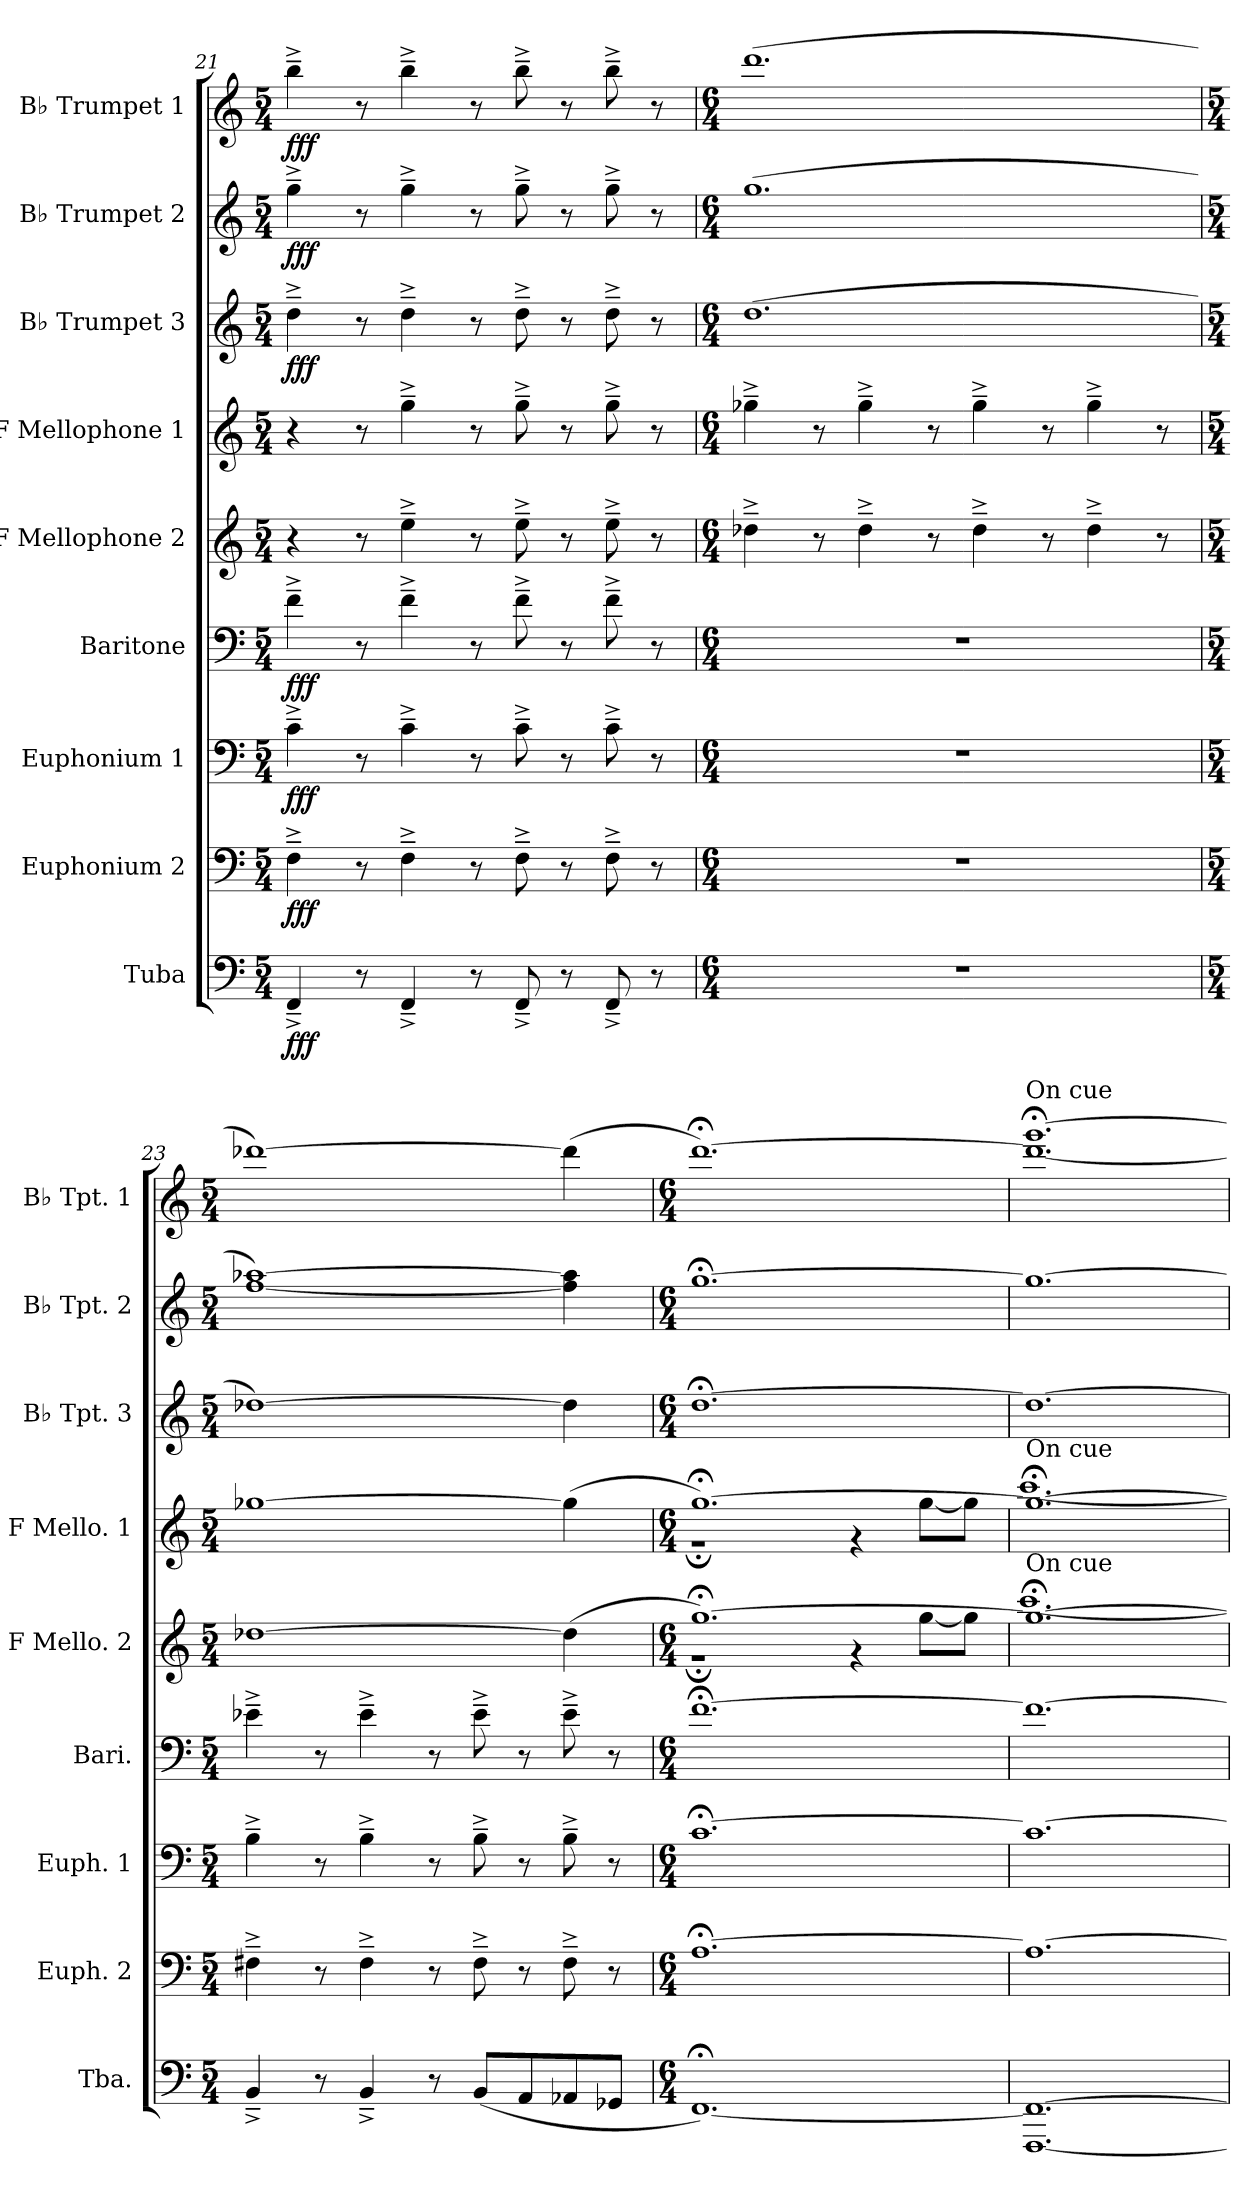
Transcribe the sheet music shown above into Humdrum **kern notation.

**kern	**dynam	**kern	**dynam	**kern	**dynam	**kern	**dynam	**kern	**kern	**kern	**dynam	**kern	**dynam	**kern	**dynam
*part9	*part9	*part8	*part8	*part7	*part7	*part6	*part6	*part5	*part4	*part3	*part3	*part2	*part2	*part1	*part1
*staff9	*staff9	*staff8	*staff8	*staff7	*staff7	*staff6	*staff6	*staff5	*staff4	*staff3	*staff3	*staff2	*staff2	*staff1	*staff1
*I"Tuba	*	*I"Euphonium 2	*	*I"Euphonium 1	*	*I"Baritone	*	*I"F Mellophone 2	*I"F Mellophone 1	*I"B♭ Trumpet 3	*	*I"B♭ Trumpet 2	*	*I"B♭ Trumpet 1	*
*I'Tba.	*	*I'Euph. 2	*	*I'Euph. 1	*	*I'Bari.	*	*I'F Mello. 2	*I'F Mello. 1	*I'B♭ Tpt. 3	*	*I'B♭ Tpt. 2	*	*I'B♭ Tpt. 1	*
*clefF4	*	*clefF4	*	*clefF4	*	*clefF4	*	*clefG2	*clefG2	*clefG2	*	*clefG2	*	*clefG2	*
*	*	*	*	*	*	*	*	*ITrd4c7	*ITrd4c7	*ITrd1c2	*	*ITrd1c2	*	*ITrd1c2	*
*k[]	*	*k[]	*	*k[]	*	*k[]	*	*k[b-]	*k[b-]	*k[b-e-]	*	*k[b-e-]	*	*k[b-e-]	*
*M5/4	*	*M5/4	*	*M5/4	*	*M5/4	*	*M5/4	*M5/4	*M5/4	*	*M5/4	*	*M5/4	*
=21	=21	=21	=21	=21	=21	=21	=21	=21	=21	=21	=21	=21	=21	=21	=21
!	!LO:DY:b	!	!LO:DY:b	!	!LO:DY:b	!	!LO:DY:b	!	!	!	!LO:DY:b	!	!LO:DY:b	!	!LO:DY:b
4FF~^/	fff	4F~^\	fff	4c~^\	fff	4f~^\	fff	4r	4r	4cc~^\	fff	4ff~^\	fff	4aa~^\	fff
8r	.	8r	.	8r	.	8r	.	8r	8r	8r	.	8r	.	8r	.
4FF~^/	.	4F~^\	.	4c~^\	.	4f~^\	.	4a~^\	4cc~^\	4cc~^\	.	4ff~^\	.	4aa~^\	.
8r	.	8r	.	8r	.	8r	.	8r	8r	8r	.	8r	.	8r	.
8FF~^/	.	8F~^\	.	8c~^\	.	8f~^\	.	8a~^\	8cc~^\	8cc~^\	.	8ff~^\	.	8aa~^\	.
8r	.	8r	.	8r	.	8r	.	8r	8r	8r	.	8r	.	8r	.
8FF~^/	.	8F~^\	.	8c~^\	.	8f~^\	.	8a~^\	8cc~^\	8cc~^\	.	8ff~^\	.	8aa~^\	.
8r	.	8r	.	8r	.	8r	.	8r	8r	8r	.	8r	.	8r	.
=22	=22	=22	=22	=22	=22	=22	=22	=22	=22	=22	=22	=22	=22	=22	=22
*M6/4	*	*M6/4	*	*M6/4	*	*M6/4	*	*M6/4	*M6/4	*M6/4	*	*M6/4	*	*M6/4	*
1.r	.	1.r	.	1.r	.	1.r	.	4g-X~^\	4cc-X~^\	(>1.cc	.	(>1.ff	.	(>1.ccc	.
.	.	.	.	.	.	.	.	8r	8r	.	.	.	.	.	.
.	.	.	.	.	.	.	.	4g-~^\	4cc-~^\	.	.	.	.	.	.
.	.	.	.	.	.	.	.	8r	8r	.	.	.	.	.	.
.	.	.	.	.	.	.	.	4g-~^\	4cc-~^\	.	.	.	.	.	.
.	.	.	.	.	.	.	.	8r	8r	.	.	.	.	.	.
.	.	.	.	.	.	.	.	4g-~^\	4cc-~^\	.	.	.	.	.	.
.	.	.	.	.	.	.	.	8r	8r	.	.	.	.	.	.
!!LO:PB:g=z
=23	=23	=23	=23	=23	=23	=23	=23	=23	=23	=23	=23	=23	=23	=23	=23
*M5/4	*	*M5/4	*	*M5/4	*	*M5/4	*	*M5/4	*M5/4	*M5/4	*	*M5/4	*	*M5/4	*
4BB~^/	.	4F#X~^\	.	4B~^\	.	4e-X~^\	.	[1g-X	[1cc-X	[1cc-X)	.	[1ee- [1gg-X)	.	[1ccc-X)	.
8r	.	8r	.	8r	.	8r	.	.	.	.	.	.	.	.	.
4BB~^/	.	4F#~^\	.	4B~^\	.	4e-~^\	.	.	.	.	.	.	.	.	.
8r	.	8r	.	8r	.	8r	.	.	.	.	.	.	.	.	.
(<8BB/L	.	8F#~^\	.	8B~^\	.	8e-~^\	.	.	.	.	.	.	.	.	.
8AA/	.	8r	.	8r	.	8r	.	.	.	.	.	.	.	.	.
8AA-X/	.	8F#~^\	.	8B~^\	.	8e-~^\	.	(>4g-\]	(>4cc-\]	4cc-\]	.	4ee-\] 4gg-\]	.	(>4ccc-\]	.
8GG-X/J	.	8r	.	8r	.	8r	.	.	.	.	.	.	.	.	.
=24	=24	=24	=24	=24	=24	=24	=24	=24	=24	=24	=24	=24	=24	=24	=24
*M6/4	*	*M6/4	*	*M6/4	*	*M6/4	*	*M6/4	*M6/4	*M6/4	*	*M6/4	*	*M6/4	*
*	*	*	*	*	*	*	*	*^	*^	*	*	*	*	*	*
[1.FF;<)	.	[1.A;<	.	[1.c;<	.	[1.f;<	.	[1.cc;<)	1r;	[1.cc;<)	1r;	[1.cc;<	.	[1.ff;<	.	[1.ccc;<)	.
.	.	.	.	.	.	.	.	.	4r	.	4r	.	.	.	.	.	.
.	.	.	.	.	.	.	.	.	[8cc\L	.	[8cc\L	.	.	.	.	.	.
.	.	.	.	.	.	.	.	.	8cc\J]	.	8cc\J]	.	.	.	.	.	.
=25	=25	=25	=25	=25	=25	=25	=25	=25	=25	=25	=25	=25	=25	=25	=25	=25	=25
!	!	!	!	!	!	!	!	!	!	!	!	!	!	!	!	!LO:TX:a:t=On cue	!
!	!	!	!	!	!	!	!	!	!	!LO:TX:a:t=On cue	!	!	!	!	!	!	!
!	!	!	!	!	!	!	!	!LO:TX:a:t=On cue	!	!	!	!	!	!	!	!	!
[1.FFF 1.FF_	.	1.A_	.	1.c_	.	1.f_	.	1.cc;<_	[1.ff	1.cc;<_	[1.ff	1.cc_	.	1.ff_	.	1.ccc_;< [1.fff;<	.
*	*	*	*	*	*	*	*	*v	*v	*	*	*	*	*	*	*	*
*	*	*	*	*	*	*	*	*	*v	*v	*	*	*	*	*	*
=	=	=	=	=	=	=	=	=	=	=	=	=	=	=	=
*-	*-	*-	*-	*-	*-	*-	*-	*-	*-	*-	*-	*-	*-	*-	*-
